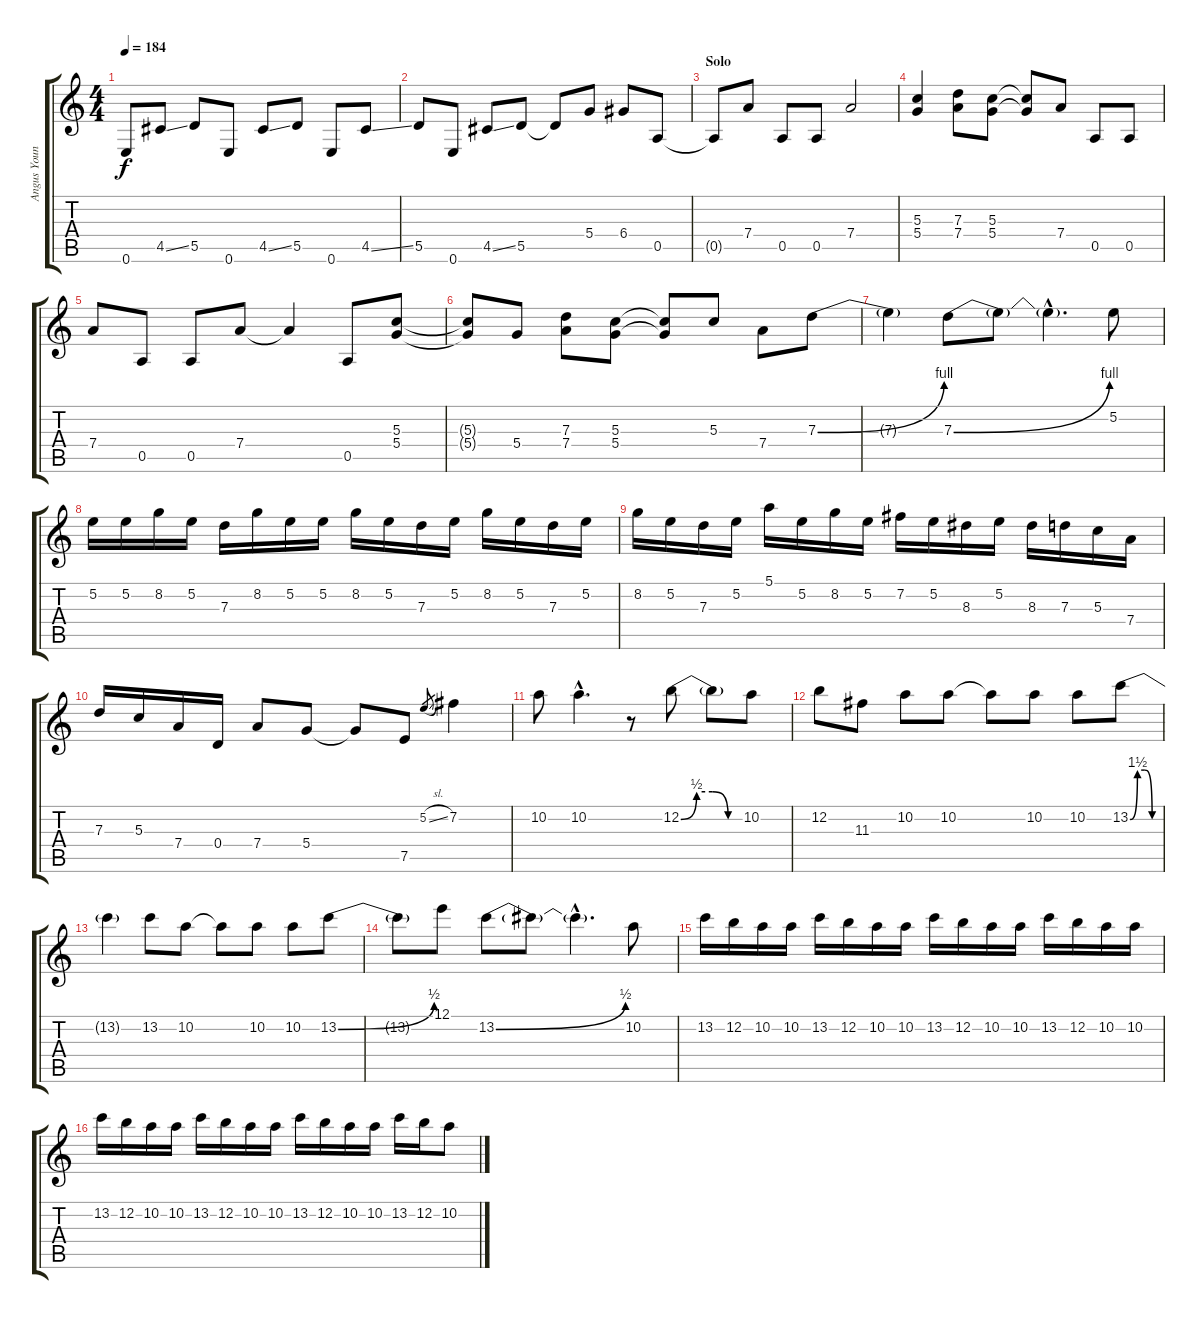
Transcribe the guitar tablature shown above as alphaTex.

\track ("Angus Young" "Angus Youn") {instrument distortionguitar}
\staff {score tabs}
\tuning (E4 B3 G3 D3 A2 E2) {hide}
\ts (4 4)
\tempo 184
\clef g2
\ks c
0.6{t}.8{dy f} 4.5{ss}.8 5.5.8 0.6.8 4.5{ss}.8 5.5.8 0.6.8 4.5{ss}.8 |
5.5.8 0.6.8 4.5{ss}.8 5.5.8 5.5{t}.8 5.4.8 6.4.8 0.5.8 |
\section ("" "Solo")
0.5{t}.8 7.4.8 0.5.8 0.5.8 7.4.2 |
(5.3 5.4).4 (7.3 7.4).8 (5.3 5.4).8 (5.3{t} 5.4{t}).8 7.4.8 0.5.8 0.5.8 |
7.4.8 0.5.8 0.5.8 7.4.8 7.4{t}.4 0.5.8 (5.3 5.4).8 |
(5.3{t} 5.4{t}).8 5.4.8 (7.3 7.4).8 (5.3 5.4).8 (5.3{t} 5.4{t}).8 5.3.8 7.4.8 7.3{be (bend 0 0 60 4)}.8 |
7.3{t}.4 7.3{be (bend 0 0 60 4)}.8 7.3{t}.8 7.3{hac t}.4{d} 5.2.8 |
5.2.16 5.2.16 8.2.16 5.2.16 7.3.16 8.2.16 5.2.16 5.2.16 8.2.16 5.2.16 7.3.16 5.2.16 8.2.16 5.2.16 7.3.16 5.2.16 |
8.2.16 5.2.16 7.3.16 5.2.16 5.1.16 5.2.16 8.2.16 5.2.16 7.2.16 5.2.16 8.3.16 5.2.16 8.3.16 7.3.16 5.3.16 7.4.16 |
7.3.16 5.3.16 7.4.16 0.4.16 7.4.8 5.4.8 5.4{t}.8 7.5.8 5.2{sl}.8{gr} 7.2.4 |
10.2.8 10.2{hac}.4{d} r.8 12.2{be (custom 0 0 15 2 30 2 45 0 60 0)}.8 12.2{t}.8 10.2.8 |
12.2.8 11.3.8 10.2.8 10.2.8 10.2{t}.8 10.2.8 10.2.8 13.2{be (custom 0 0 15 6 30 6 45 0 60 0)}.8 |
13.2{t}.4 13.2.8 10.2.8 10.2{t}.8 10.2.8 10.2.8 13.2{be (bend 0 0 60 2)}.8 |
13.2{t}.8 12.1.8 13.2{be (bend 0 0 60 2)}.8 13.2{t}.8 13.2{hac t}.4{d} 10.2.8 |
13.2.16 12.2.16 10.2.16 10.2.16 13.2.16 12.2.16 10.2.16 10.2.16 13.2.16 12.2.16 10.2.16 10.2.16 13.2.16 12.2.16 10.2.16 10.2.16 |
13.2.16 12.2.16 10.2.16 10.2.16 13.2.16 12.2.16 10.2.16 10.2.16 13.2.16 12.2.16 10.2.16 10.2.16 13.2.16 12.2.16 10.2.8
